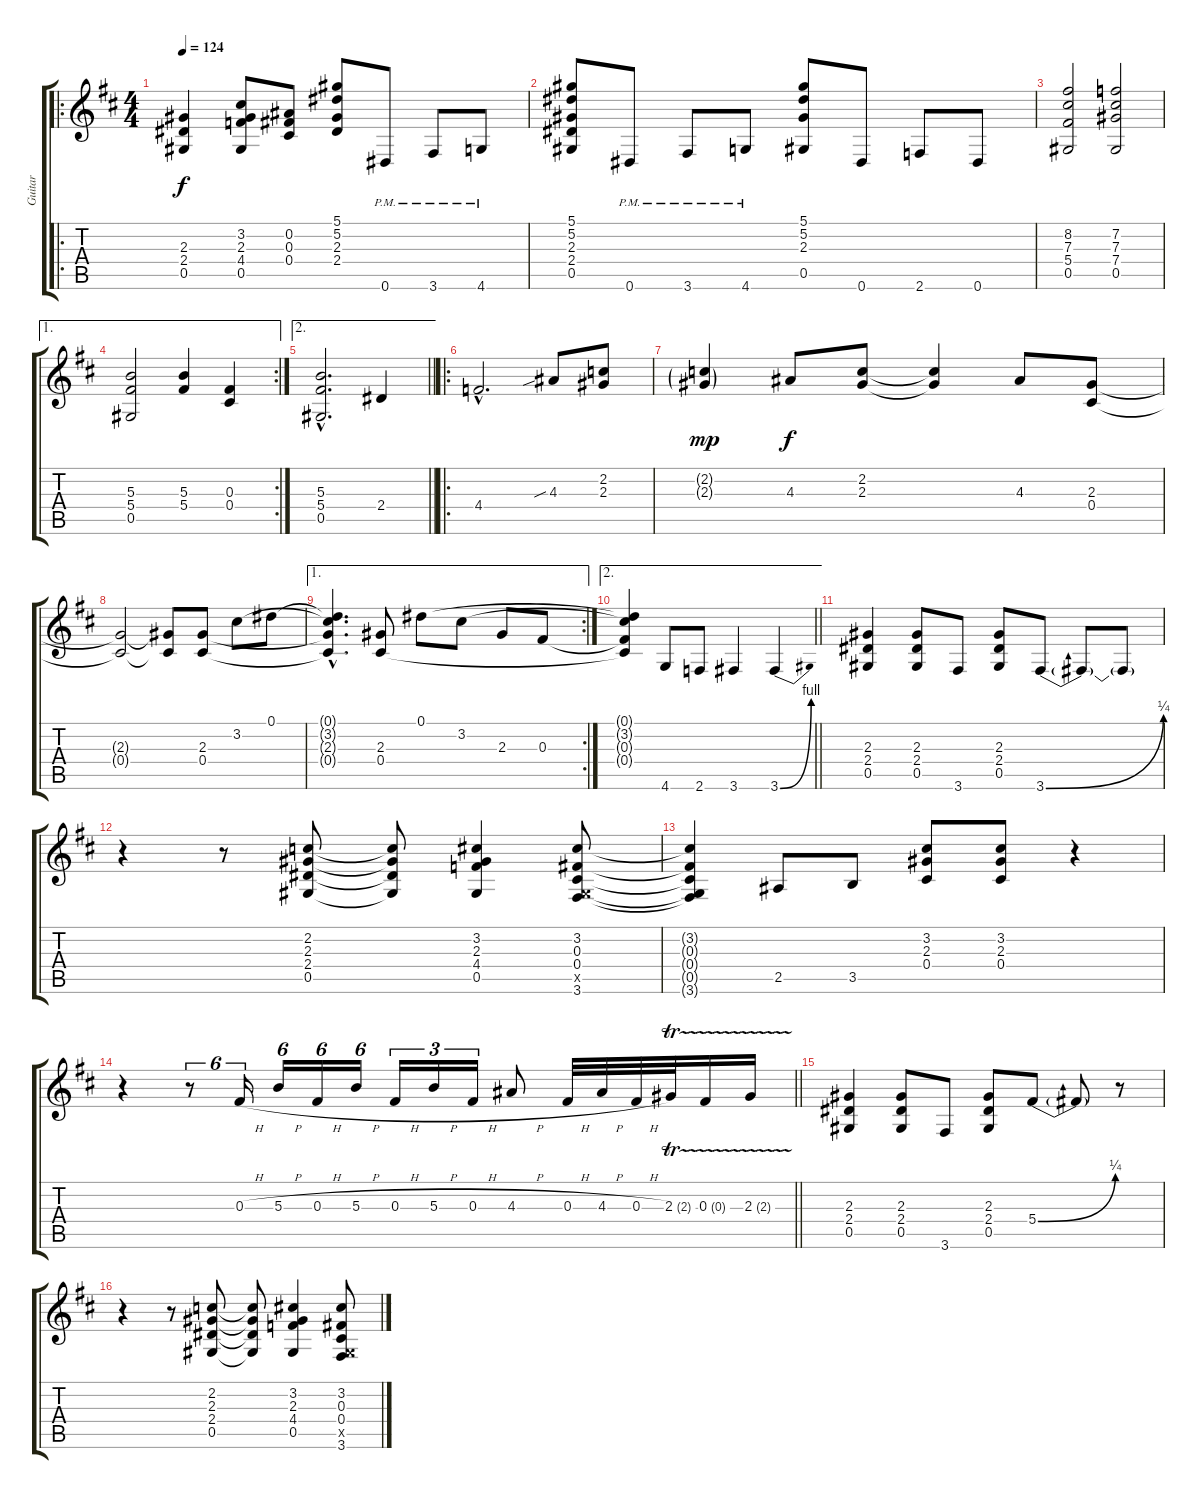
\track ("Guitar" "Guitar") {instrument distortionguitar}
\staff {score tabs}
\tuning (Eb4 Bb3 Gb3 Db3 Ab2 Eb2) {hide}
\ro
\ts (4 4)
\tempo 124
\clef g2
\ks d
(2.3 2.4 0.5).4{dy f} (3.2 2.3 4.4 0.5).8 (0.2 0.3 0.4).8 (5.1 5.2 2.3 2.4).8 0.6{pm}.8 3.6{pm}.8 4.6{pm}.8 |
(5.1 5.2 2.3 2.4 0.5).8 0.6{pm}.8 3.6{pm}.8 4.6{pm}.8 (5.1 5.2 2.3 0.5).8 0.6.8 2.6.8 0.6.8 |
(8.2 7.3 5.4 0.5).2 (7.2 7.3 7.4 0.5).2 |
\ae 1
\rc 2
(5.3 5.4 0.5).2 (5.3 5.4).4 (0.3 0.4).4 |
\ae 2
\barLineRight lightlight
(5.3{hac} 5.4{hac} 0.5{hac}).2{d} 2.4.4 |
\ro
4.4{hac}.2{d} 4.3{sib}.8 (2.2 2.3).8 |
(2.2{g} 2.3{g}).4{dy mp} 4.3.8{dy f} (2.2 2.3).8 (2.2{t} 2.3{t}).4 4.3.8 (2.3 0.4).8 |
(2.3{t} 0.4{t}).2 (2.3{t} 0.4{t}).8 (2.3 0.4).8 3.2.8 0.1.8 |
\ae 1
\rc 2
(0.1{hac t} 3.2{hac t} 2.3{hac t} 0.4{hac t}).4{d} (2.3 0.4).8 0.1.8 3.2.8 2.3.8 0.3.8 |
\ae 2
\barLineRight lightlight
(0.1{t} 3.2{t} 0.3{t} 0.4{t}).4 4.6.8 2.6.8 3.6.4 3.6{be (bend 0 0 60 4)}.4 |
(2.3 2.4 0.5).4 (2.3 2.4 0.5).8 3.6.8 (2.3 2.4 0.5).8 3.6{be (bend 0 0 60 1)}.8 3.6{t}.8 3.6{t}.8 |
r.4 r.8 (2.2 2.3 2.4 0.5).8 (2.2{t} 2.3{t} 2.4{t} 0.5{t}).8 (3.2 2.3 4.4 0.5).4 (3.2 0.3 0.4 0.5{x} 3.6).8 |
(3.2{t} 0.3{t} 0.4{t} 0.5{t} 3.6{t}).4 2.5.8 3.5.8 (3.2 2.3 0.4).8 (3.2 2.3 0.4).8 r.4 |
\barLineRight lightlight
r.4 r.8{tu (6 4)} 0.3{h}.16{tu (6 4)} 5.3{h}.16{tu (6 4)} 0.3{h}.16{tu (6 4)} 5.3{h}.16{tu (6 4)} 0.3{h}.16{tu (3 2)} 5.3{h}.16{tu (3 2)} 0.3{h}.16{tu (3 2)} 4.3{h}.8 0.3{h}.32 4.3{h}.32 0.3{h}.32 2.3{tr (2 32)}.32 0.3{tr (0 32)}.16 2.3{tr (2 32)}.16 |
(2.3 2.4 0.5).4 (2.3 2.4 0.5).8 3.6.8 (2.3 2.4 0.5).8 5.4{be (bend 0 0 60 1)}.8 5.4{t}.8 r.8 |
r.4 r.8 (2.2 2.3 2.4 0.5).8 (2.2{t} 2.3{t} 2.4{t} 0.5{t}).8 (3.2 2.3 4.4 0.5).4 (3.2 0.3 0.4 0.5{x} 3.6).8
